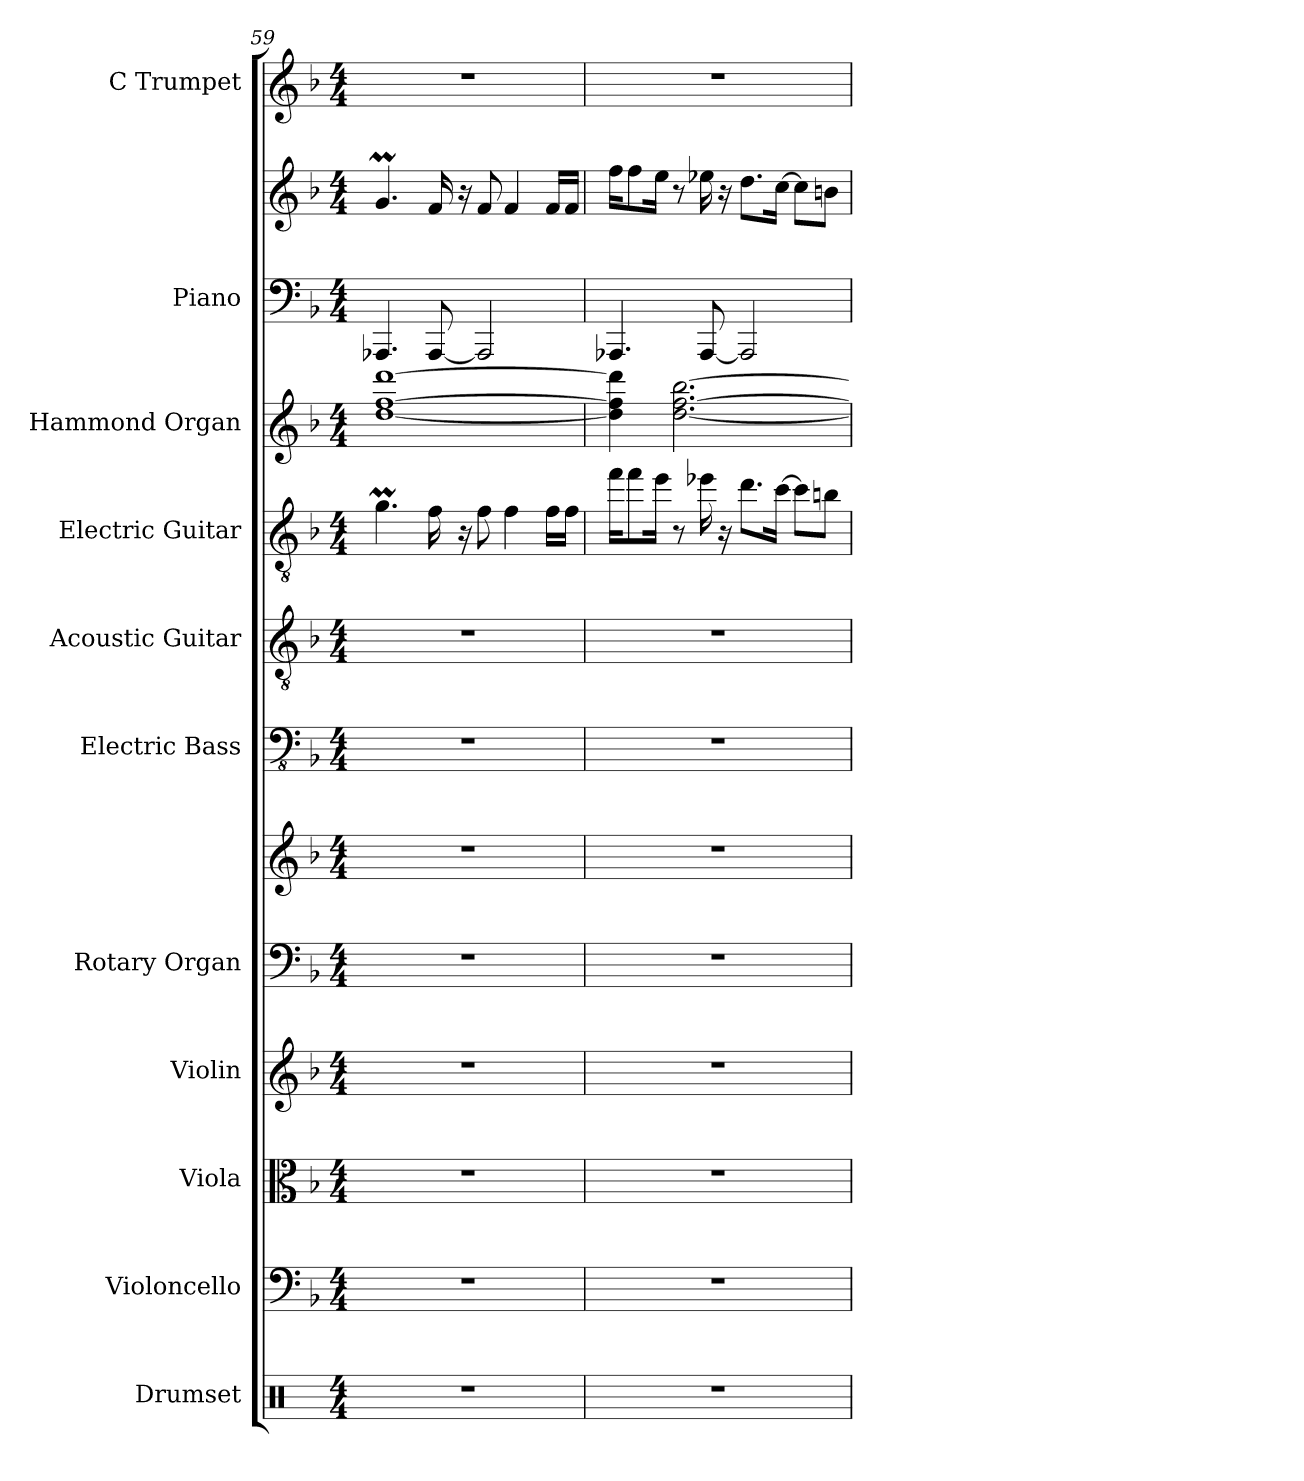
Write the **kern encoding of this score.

**kern	**kern	**kern	**kern	**kern	**kern	**kern	**kern	**kern	**kern	**kern	**kern	**kern
*part11	*part10	*part9	*part8	*part7	*part7	*part6	*part5	*part4	*part3	*part2	*part2	*part1
*staff13	*staff12	*staff11	*staff10	*staff9	*staff8	*staff7	*staff6	*staff5	*staff4	*staff3	*staff2	*staff1
*I"Drumset	*I"Violoncello	*I"Viola	*I"Violin	*I"Rotary Organ	*	*I"Electric Bass	*I"Acoustic Guitar	*I"Electric Guitar	*I"Hammond Organ	*I"Piano	*	*I"C Trumpet
*I'Drs.	*I'Vc.	*I'Vla.	*I'Vln.	*I'Rot. Org.	*	*I'El. B.	*I'Guit.	*I'El. Guit.	*I'Hm. Org.	*I'Pno.	*	*I'C Tpt.
*clefX	*clefF4	*clefC3	*clefG2	*clefF4	*clefG2	*clefFv4	*clefGv2	*clefGv2	*clefG2	*clefF4	*clefG2	*clefG2
*k[]	*k[b-]	*k[b-]	*k[b-]	*k[b-]	*k[b-]	*k[b-]	*k[b-]	*k[b-]	*k[b-]	*k[b-]	*k[b-]	*k[b-]
*M4/4	*M4/4	*M4/4	*M4/4	*M4/4	*M4/4	*M4/4	*M4/4	*M4/4	*M4/4	*M4/4	*M4/4	*M4/4
=59	=59	=59	=59	=59	=59	=59	=59	=59	=59	=59	=59	=59
1r	1r	1r	1r	1r	1r	1r	1r	4.gM\	[1dd [1ff [1ddd	4.AAA-X/	4.gM/	1r
.	.	.	.	.	.	.	.	16f\	.	[8AAA-/	16f/	.
.	.	.	.	.	.	.	.	16r	.	.	16r	.
.	.	.	.	.	.	.	.	8f\	.	2AAA-/]	8f/	.
.	.	.	.	.	.	.	.	4f\	.	.	4f/	.
.	.	.	.	.	.	.	.	16f\LL	.	.	16f/LL	.
.	.	.	.	.	.	.	.	16f\JJ	.	.	16f/JJ	.
=60	=60	=60	=60	=60	=60	=60	=60	=60	=60	=60	=60	=60
1r	1r	1r	1r	1r	1r	1r	1r	16ff\KL	4dd\] 4ff\] 4ddd\]	4.AAA-X/	16ff\KL	1r
.	.	.	.	.	.	.	.	8ff\	.	.	8ff\	.
.	.	.	.	.	.	.	.	16ee\Jk	.	.	16ee\Jk	.
.	.	.	.	.	.	.	.	8r	[2.dd\ [2.ff\ [2.bb-\	.	8r	.
.	.	.	.	.	.	.	.	16ee-X\	.	[8AAA-/	16ee-X\	.
.	.	.	.	.	.	.	.	16r	.	.	16r	.
.	.	.	.	.	.	.	.	8.dd\L	.	2AAA-/]	8.dd\L	.
.	.	.	.	.	.	.	.	[16cc\Jk	.	.	[16cc\Jk	.
.	.	.	.	.	.	.	.	8cc\L]	.	.	8cc\L]	.
.	.	.	.	.	.	.	.	8bn\J	.	.	8bn\J	.
=	=	=	=	=	=	=	=	=	=	=	=	=
*-	*-	*-	*-	*-	*-	*-	*-	*-	*-	*-	*-	*-
